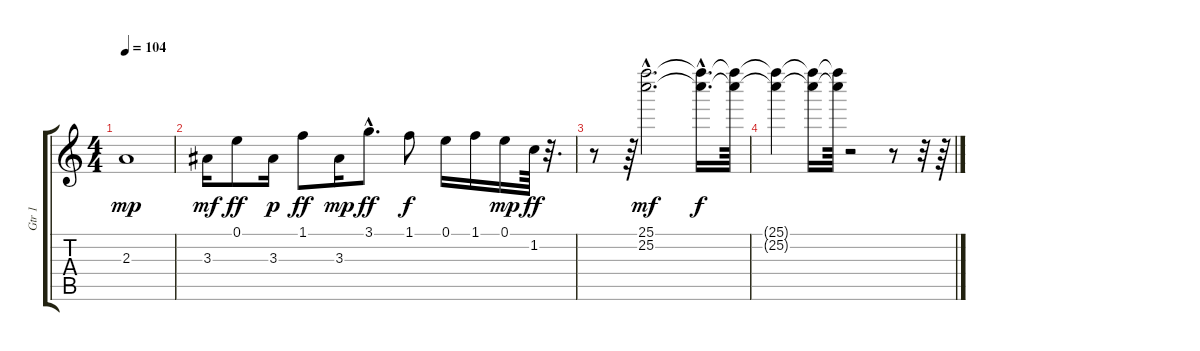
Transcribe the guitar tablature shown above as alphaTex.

\track ("Gtr 1" "Gtr 1") {instrument acousticguitarsteel}
\staff {score tabs}
\tuning (E4 B3 G3 D3 A2 E2) {hide}
\ts (4 4)
\tempo 104
\clef g2
\ks c
2.3.1{dy mp} |
3.3.16{dy mf} 0.1.8{dy ff} 3.3.16{dy p} 1.1.8{dy ff} 3.3.16{dy mp} 3.1{hac}.8{d dy ff} 1.1.8{dy f} 0.1.16 1.1.16 0.1.16{dy mp} 1.2.64{dy ff} r.32{d} |
r.8 r.64 (25.1{hac} 25.2{hac}).2{d dy mf} (25.1{hac t} 25.2{hac t}).16{d dy f} (25.1{t} 25.2{t}).64 |
(25.1{t} 25.2{t}).4 (25.1{t} 25.2{t}).16 (25.1{t} 25.2{t}).64 r.2 r.8 r.32 r.64
